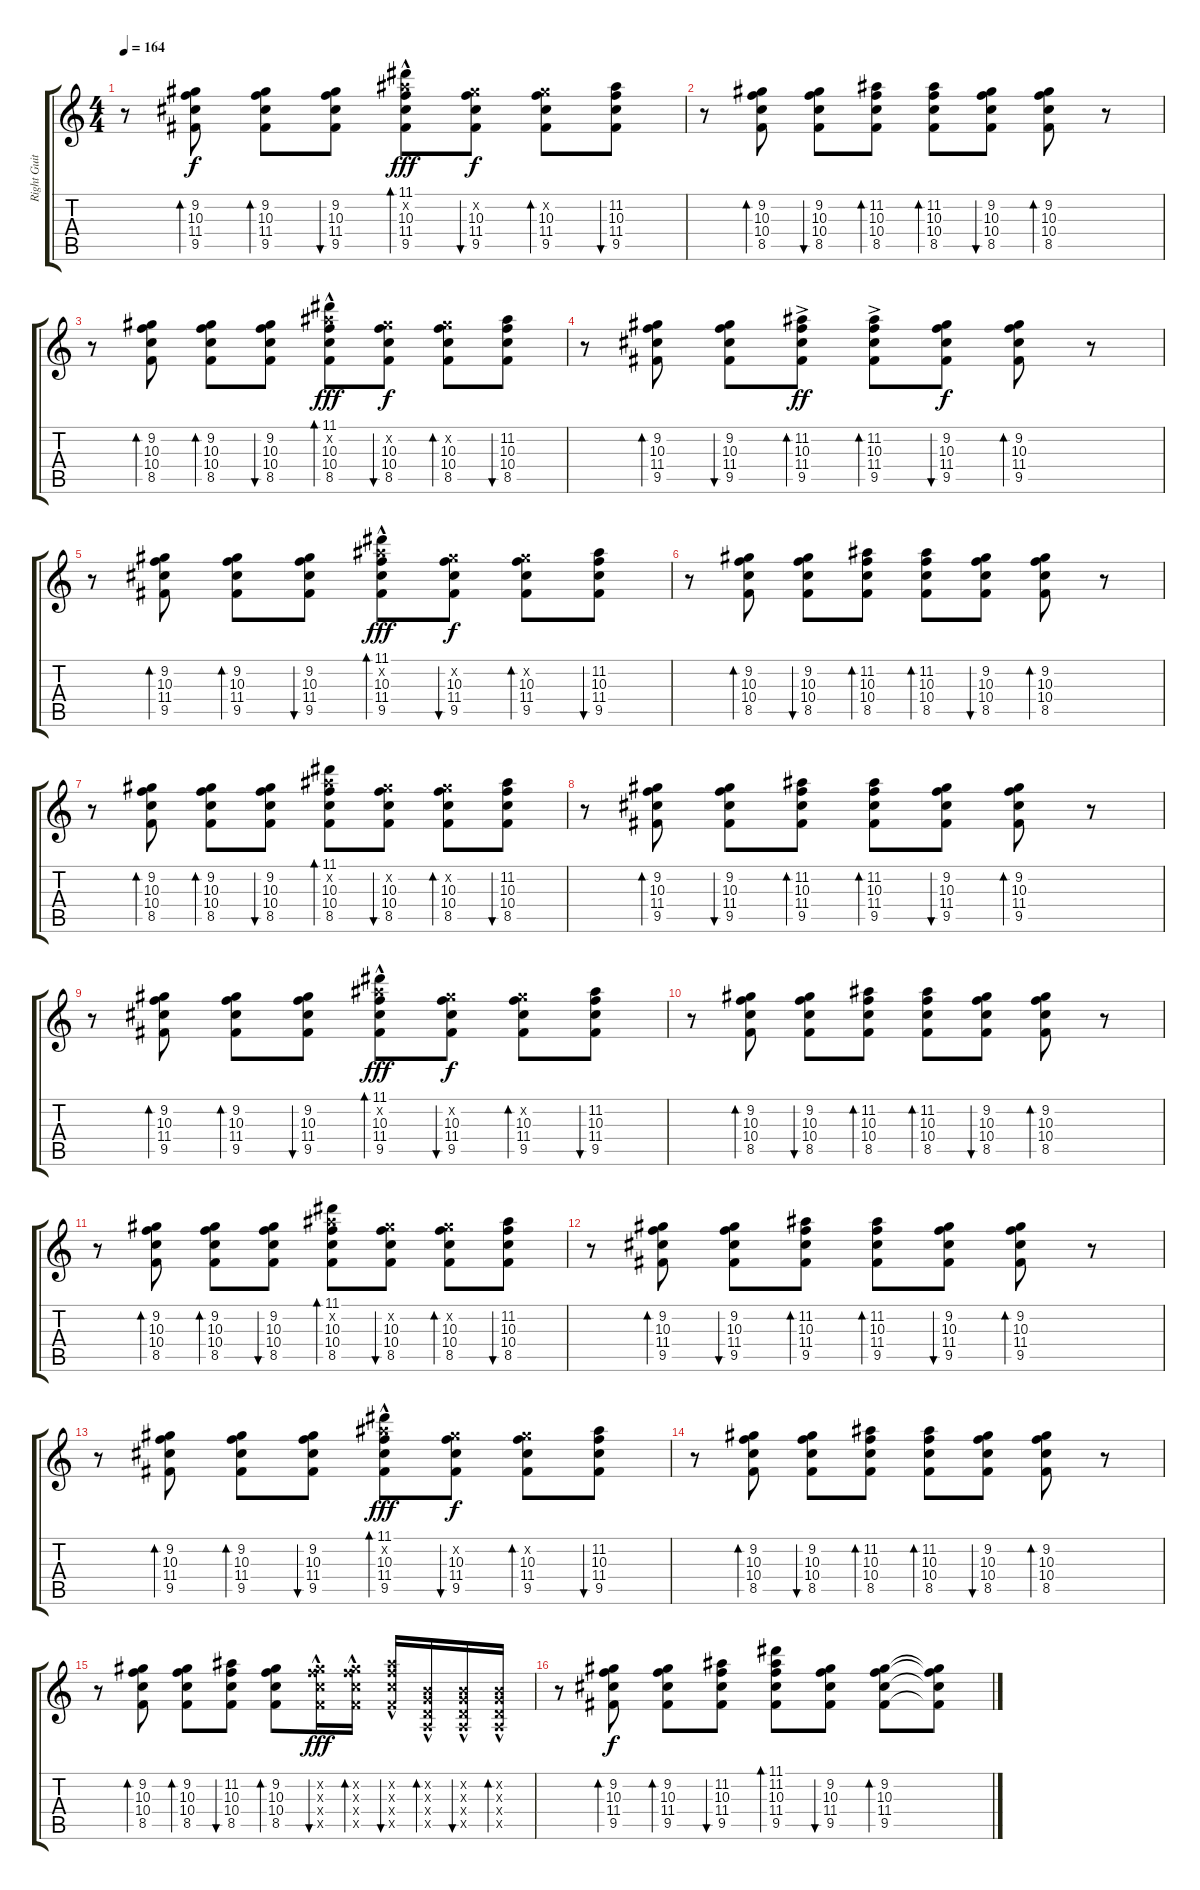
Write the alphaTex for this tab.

\track ("Right Guitar" "Right Guit") {instrument overdrivenguitar}
\staff {score tabs}
\tuning (E4 B3 G3 D3 A2 E2) {hide}
\ts (4 4)
\tempo 164
\clef g2
\ks c
r.8{dy f} (9.2 10.3 11.4 9.5).8{bd 60} (9.2 10.3 11.4 9.5).8{bd 60} (9.2 10.3 11.4 9.5).8{bu 60} (11.1{hac} 11.2{x} 10.3 11.4 9.5).8{bd 60 dy fff} (9.2{x} 10.3 11.4 9.5).8{bu 60 dy f} (9.2{x} 10.3 11.4 9.5).8{bd 60} (11.2 10.3 11.4 9.5).8{bu 60} |
r.8 (9.2 10.3 10.4 8.5).8{bd 60} (9.2 10.3 10.4 8.5).8{bu 60} (11.2 10.3 10.4 8.5).8{bd 60} (11.2 10.3 10.4 8.5).8{bd 60} (9.2 10.3 10.4 8.5).8{bu 60} (9.2 10.3 10.4 8.5).8{bd 60} r.8 |
r.8 (9.2 10.3 10.4 8.5).8{bd 60} (9.2 10.3 10.4 8.5).8{bd 60} (9.2 10.3 10.4 8.5).8{bu 60} (11.1{hac} 11.2{x} 10.3 10.4 8.5).8{bd 60 dy fff} (9.2{x} 10.3 10.4 8.5).8{bu 60 dy f} (9.2{x} 10.3 10.4 8.5).8{bd 60} (11.2 10.3 10.4 8.5).8{bu 60} |
r.8 (9.2 10.3 11.4 9.5).8{bd 60} (9.2 10.3 11.4 9.5).8{bu 60} (11.2{ac} 10.3 11.4 9.5).8{bd 60 dy ff} (11.2{ac} 10.3 11.4 9.5).8{bd 60} (9.2 10.3 11.4 9.5).8{bu 60 dy f} (9.2 10.3 11.4 9.5).8{bd 60} r.8 |
r.8 (9.2 10.3 11.4 9.5).8{bd 60} (9.2 10.3 11.4 9.5).8{bd 60} (9.2 10.3 11.4 9.5).8{bu 60} (11.1{hac} 11.2{x} 10.3 11.4 9.5).8{bd 60 dy fff} (9.2{x} 10.3 11.4 9.5).8{bu 60 dy f} (9.2{x} 10.3 11.4 9.5).8{bd 60} (11.2 10.3 11.4 9.5).8{bu 60} |
r.8 (9.2 10.3 10.4 8.5).8{bd 60} (9.2 10.3 10.4 8.5).8{bu 60} (11.2 10.3 10.4 8.5).8{bd 60} (11.2 10.3 10.4 8.5).8{bd 60} (9.2 10.3 10.4 8.5).8{bu 60} (9.2 10.3 10.4 8.5).8{bd 60} r.8 |
r.8 (9.2 10.3 10.4 8.5).8{bd 60} (9.2 10.3 10.4 8.5).8{bd 60} (9.2 10.3 10.4 8.5).8{bu 60} (11.1 11.2{x} 10.3 10.4 8.5).8{bd 60} (9.2{x} 10.3 10.4 8.5).8{bu 60} (9.2{x} 10.3 10.4 8.5).8{bd 60} (11.2 10.3 10.4 8.5).8{bu 60} |
r.8 (9.2 10.3 11.4 9.5).8{bd 60} (9.2 10.3 11.4 9.5).8{bu 60} (11.2 10.3 11.4 9.5).8{bd 60} (11.2 10.3 11.4 9.5).8{bd 60} (9.2 10.3 11.4 9.5).8{bu 60} (9.2 10.3 11.4 9.5).8{bd 60} r.8 |
r.8 (9.2 10.3 11.4 9.5).8{bd 60} (9.2 10.3 11.4 9.5).8{bd 60} (9.2 10.3 11.4 9.5).8{bu 60} (11.1{hac} 11.2{x} 10.3 11.4 9.5).8{bd 60 dy fff} (9.2{x} 10.3 11.4 9.5).8{bu 60 dy f} (9.2{x} 10.3 11.4 9.5).8{bd 60} (11.2 10.3 11.4 9.5).8{bu 60} |
r.8 (9.2 10.3 10.4 8.5).8{bd 60} (9.2 10.3 10.4 8.5).8{bu 60} (11.2 10.3 10.4 8.5).8{bd 60} (11.2 10.3 10.4 8.5).8{bd 60} (9.2 10.3 10.4 8.5).8{bu 60} (9.2 10.3 10.4 8.5).8{bd 60} r.8 |
r.8 (9.2 10.3 10.4 8.5).8{bd 60} (9.2 10.3 10.4 8.5).8{bd 60} (9.2 10.3 10.4 8.5).8{bu 60} (11.1 11.2{x} 10.3 10.4 8.5).8{bd 60} (9.2{x} 10.3 10.4 8.5).8{bu 60} (9.2{x} 10.3 10.4 8.5).8{bd 60} (11.2 10.3 10.4 8.5).8{bu 60} |
r.8 (9.2 10.3 11.4 9.5).8{bd 60} (9.2 10.3 11.4 9.5).8{bu 60} (11.2 10.3 11.4 9.5).8{bd 60} (11.2 10.3 11.4 9.5).8{bd 60} (9.2 10.3 11.4 9.5).8{bu 60} (9.2 10.3 11.4 9.5).8{bd 60} r.8 |
r.8 (9.2 10.3 11.4 9.5).8{bd 60} (9.2 10.3 11.4 9.5).8{bd 60} (9.2 10.3 11.4 9.5).8{bu 60} (11.1{hac} 11.2{x} 10.3 11.4 9.5).8{bd 60 dy fff} (9.2{x} 10.3 11.4 9.5).8{bu 60 dy f} (9.2{x} 10.3 11.4 9.5).8{bd 60} (11.2 10.3 11.4 9.5).8{bu 60} |
r.8 (9.2 10.3 10.4 8.5).8{bd 60} (9.2 10.3 10.4 8.5).8{bu 60} (11.2 10.3 10.4 8.5).8{bd 60} (11.2 10.3 10.4 8.5).8{bd 60} (9.2 10.3 10.4 8.5).8{bu 60} (9.2 10.3 10.4 8.5).8{bd 60} r.8 |
r.8 (9.2 10.3 10.4 8.5).8{bd 60} (9.2 10.3 10.4 8.5).8{bd 60} (11.2 10.3 10.4 8.5).8{bu 60} (9.2 10.3 10.4 8.5).8{bd 60} (9.2{hac x} 10.3{hac x} 10.4{hac x} 8.5{hac x}).16{bu 60 dy fff} (9.2{hac x} 10.3{hac x} 10.4{hac x} 8.5{hac x}).16{bd 60} (11.2{hac x} 10.3{hac x} 10.4{hac x} 8.5{hac x}).16{bu 60} (0.2{hac x} 0.3{hac x} 0.4{hac x} 0.5{hac x}).16{bd 60} (0.2{hac x} 0.3{hac x} 0.4{hac x} 0.5{hac x}).16{bu 60} (0.2{hac x} 0.3{hac x} 0.4{hac x} 0.5{hac x}).16{bd 60} |
r.8 (9.2 10.3 11.4 9.5).8{bd 60 dy f} (9.2 10.3 11.4 9.5).8{bd 60} (11.2 10.3 11.4 9.5).8{bu 60} (11.1 11.2 10.3 11.4 9.5).8{bd 60} (9.2 10.3 11.4 9.5).8{bu 60} (9.2 10.3 11.4 9.5).8{bd 60} (9.2{t} 10.3{t} 11.4{t} 9.5{t}).8
